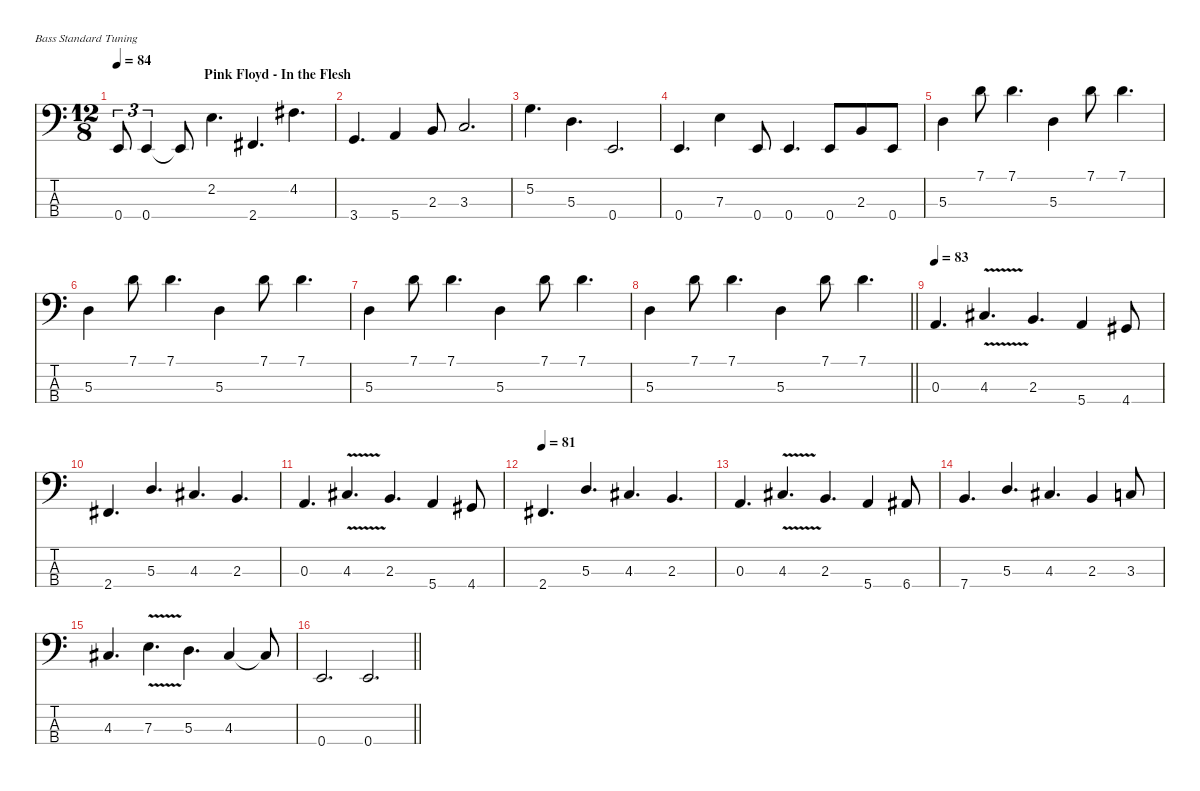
\defaultSystemsLayout 4
\hideDynamics
\bracketExtendMode nobrackets
\singleTrackTrackNamePolicy hidden
\multiTrackTrackNamePolicy hidden
\firstSystemTrackNameMode fullname
\otherSystemsTrackNameOrientation horizontal
\track ("BASS" "s.guit.") {instrument acousticguitarsteel}
\staff {score tabs}
\tuning (G2 D2 A1 E1)
\ts (12 8)
\beaming (8 3 3 3 3)
\section ("" "                          Pink Floyd - In the Flesh")
\tempo 84
\clef f4
\ks c
0.4.8{tu (3 2) dy f instrument acousticguitarsteel beam Up} 0.4.4{tu (3 2) beam Up} 0.4{t}.8{beam Up} 2.2.4{d beam Down} 2.4{acc #}.4{d beam Up} 4.2{acc #}.4{d beam Down} |
3.4.4{d beam Up} 5.4.4{beam Up} 2.3.8{beam Up} 3.3.2{d beam Up} |
5.2.4{d beam Down} 5.3.4{d beam Down} 0.4.2{d beam Up} |
0.4.4{d beam Up} 7.3.4{beam Down} 0.4.8{beam Up} 0.4.4{d beam Up} 0.4.8{beam Up} 2.3.8{beam Up} 0.4.8{beam Up} |
5.3.4{beam Down} 7.1.8{beam Down} 7.1.4{d beam Down} 5.3.4{beam Down} 7.1.8{beam Down} 7.1.4{d beam Down} |
5.3.4{beam Down} 7.1.8{beam Down} 7.1.4{d beam Down} 5.3.4{beam Down} 7.1.8{beam Down} 7.1.4{d beam Down} |
5.3.4{beam Down} 7.1.8{beam Down} 7.1.4{d beam Down} 5.3.4{beam Down} 7.1.8{beam Down} 7.1.4{d beam Down} |
\barLineRight lightlight
5.3.4{beam Down} 7.1.8{beam Down} 7.1.4{d beam Down} 5.3.4{beam Down} 7.1.8{beam Down} 7.1.4{d beam Down} |
\tempo 83
0.3.4{d beam Up} 4.3{v acc #}.4{d beam Up} 2.3.4{d beam Up} 5.4.4{beam Up} 4.4{acc #}.8{beam Up} |
2.4{acc #}.4{d beam Up} 5.3.4{d beam Up} 4.3{acc #}.4{d beam Up} 2.3.4{d beam Up} |
0.3.4{d beam Up} 4.3{v acc #}.4{d beam Up} 2.3.4{d beam Up} 5.4.4{beam Up} 4.4{acc #}.8{beam Up} |
\tempo 81
2.4{acc #}.4{d beam Up} 5.3.4{d beam Up} 4.3{acc #}.4{d beam Up} 2.3.4{d beam Up} |
0.3.4{d beam Up} 4.3{v acc #}.4{d beam Up} 2.3.4{d beam Up} 5.4.4{beam Up} 6.4{acc #}.8{beam Up} |
7.4.4{d beam Up} 5.3.4{d beam Up} 4.3{acc #}.4{d beam Up} 2.3.4{beam Up} 3.3.8{beam Up} |
4.3{acc #}.4{d beam Up} 7.3{v}.4{d beam Down} 5.3.4{d beam Down} 4.3{acc #}.4{beam Up} 4.3{t acc #}.8{beam Up} |
\barLineRight lightlight
0.4.2{d beam Up} 0.4.2{d dy ff beam Up}
